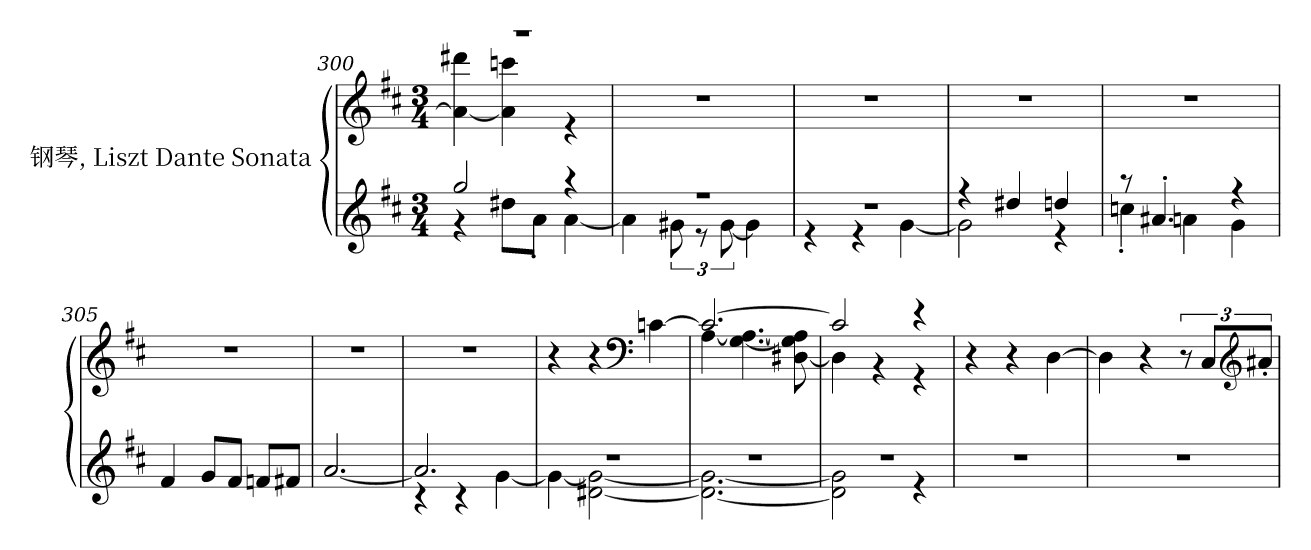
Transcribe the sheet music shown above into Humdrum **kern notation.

**kern	**kern
*part1	*part1
*staff2	*staff1
*I"钢琴, Liszt Dante Sonata	*
*clefG2	*clefG2
*k[f#c#]	*k[f#c#]
*M3/4	*M3/4
=300	=300
*^	*^
2gg/	4r	2.r	4a#\_ 4ddd#X\
.	8dd#X\L	.	4a#\] 4cccn\
.	8a'\J	.	.
4r	[4a\	.	4r
*	*	*v	*v
=301	=301	=301
2.r	4a\]	2.r
.	12g#X\	.
.	12r	.
.	[12g#\	.
.	4g#\]	.
=302	=302	=302
2.r	4r	2.r
.	4r	.
.	[4g\	.
=303	=303	=303
4r	2g\]	2.r
4dd#X/	.	.
4ddn/	4r	.
!!LO:LB:g=z
=304	=304	=304
8r	4ccn'\	2.r
4.a#X'/	.	.
.	4an\	.
4r	4g\	.
*v	*v	*
=305	=305
4f#/	2.r
8g/L	.
8f#/J	.
8fn/L	.
8f#X/J	.
=306	=306
[2.a/	2.r
=307	=307
*^	*
2.a/]	4r	2.r
.	4r	.
.	[4g\	.
=308	=308	=308
2.r	4g\_	4r
.	[2d#X\ 2g\_	4r
*	*	*clefF4
.	.	[4cn\
=309	=309	=309
*	*	*^
2.r	2.d#\_ 2.g\_	2.c/_	[4A\
.	.	.	[4.G\ 4.A\_
.	.	.	[8D#X\ 8G\] 8A\]
=310	=310	=310	=310
2.r	2d#\] 2g\]	2c/]	4D#\]
.	.	.	4r
.	4r	4r	4r
*v	*v	*	*
*	*v	*v
!!LO:LB:g=z
=311	=311
2.r	4r
.	4r
.	[4D\
=312	=312
2.r	4D\]
.	4r
.	12r
.	12C#/L
*	*clefG2
.	12a#X'/J
=	=
*-	*-
